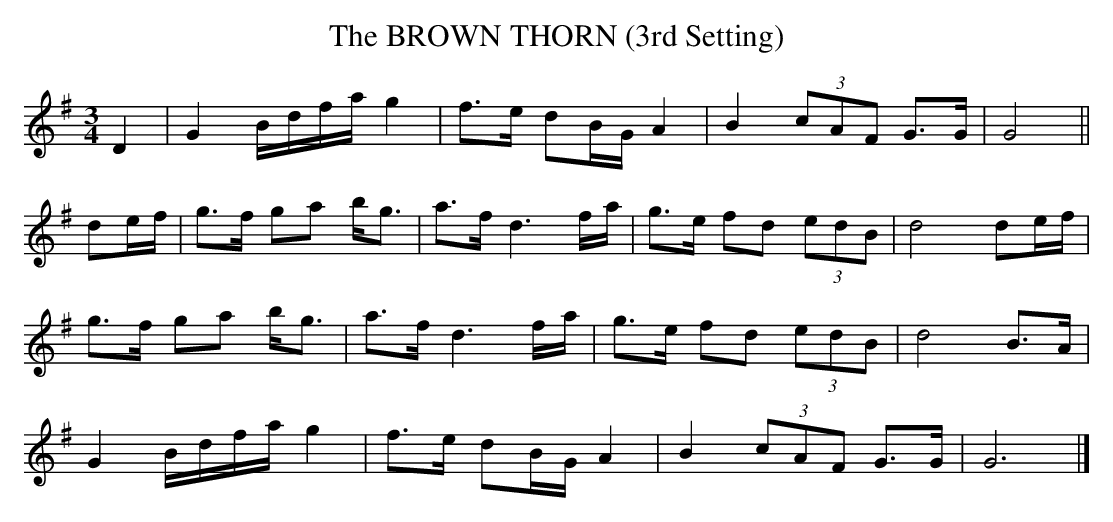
X:1
T:BROWN THORN (3rd Setting), The
Y:"slow"
M:3/4
L:1/8
K:G
D2|G2 B/d/f/a/ g2|f>e dB/G/ A2|B2 (3cAF G>G|G4||
de/f/|g>f ga b<g|a>f d3f/a/|g>e fd (3edB|d4 de/f/|
g>f ga b<g|a>f d3f/a/|g>e fd (3edB|d4 B>A|
G2 B/d/f/a/ g2|f>e dB/G/ A2|B2 (3cAF G>G|G6|]
